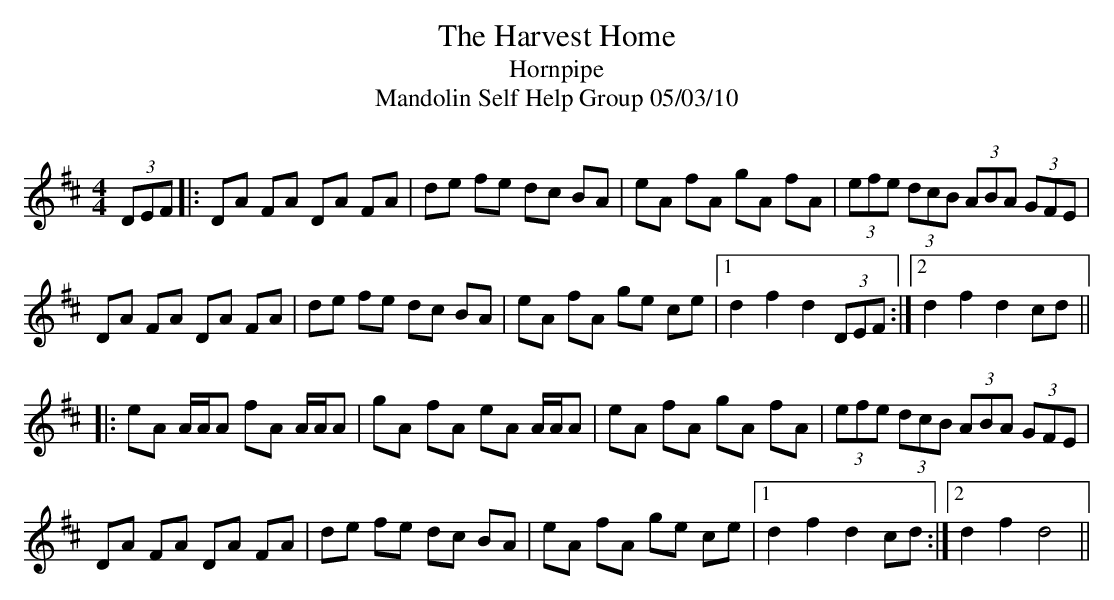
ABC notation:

X:1
T:Harvest Home, The
T:Hornpipe
T:Mandolin Self Help Group 05/03/10
Q:120
M:4/4
L:1/8
K:Dmaj
(3DEF |: DA FA DA FA | de fe dc BA | eA fA gA fA | (3efe (3dcB (3ABA (3GFE |
DA FA DA FA | de fe dc BA | eA fA ge ce |1 d2 f2 d2 (3DEF :|2 d2 f2 d2 cd ||
|: eA A/A/A fA A/A/A | gA fA eA A/A/A | eA fA gA fA| (3efe (3dcB (3ABA (3GFE |
DA FA DA FA | de fe dc BA | eA fA ge ce |1 d2 f2 d2 cd :|2 d2 f2 d4 ||
